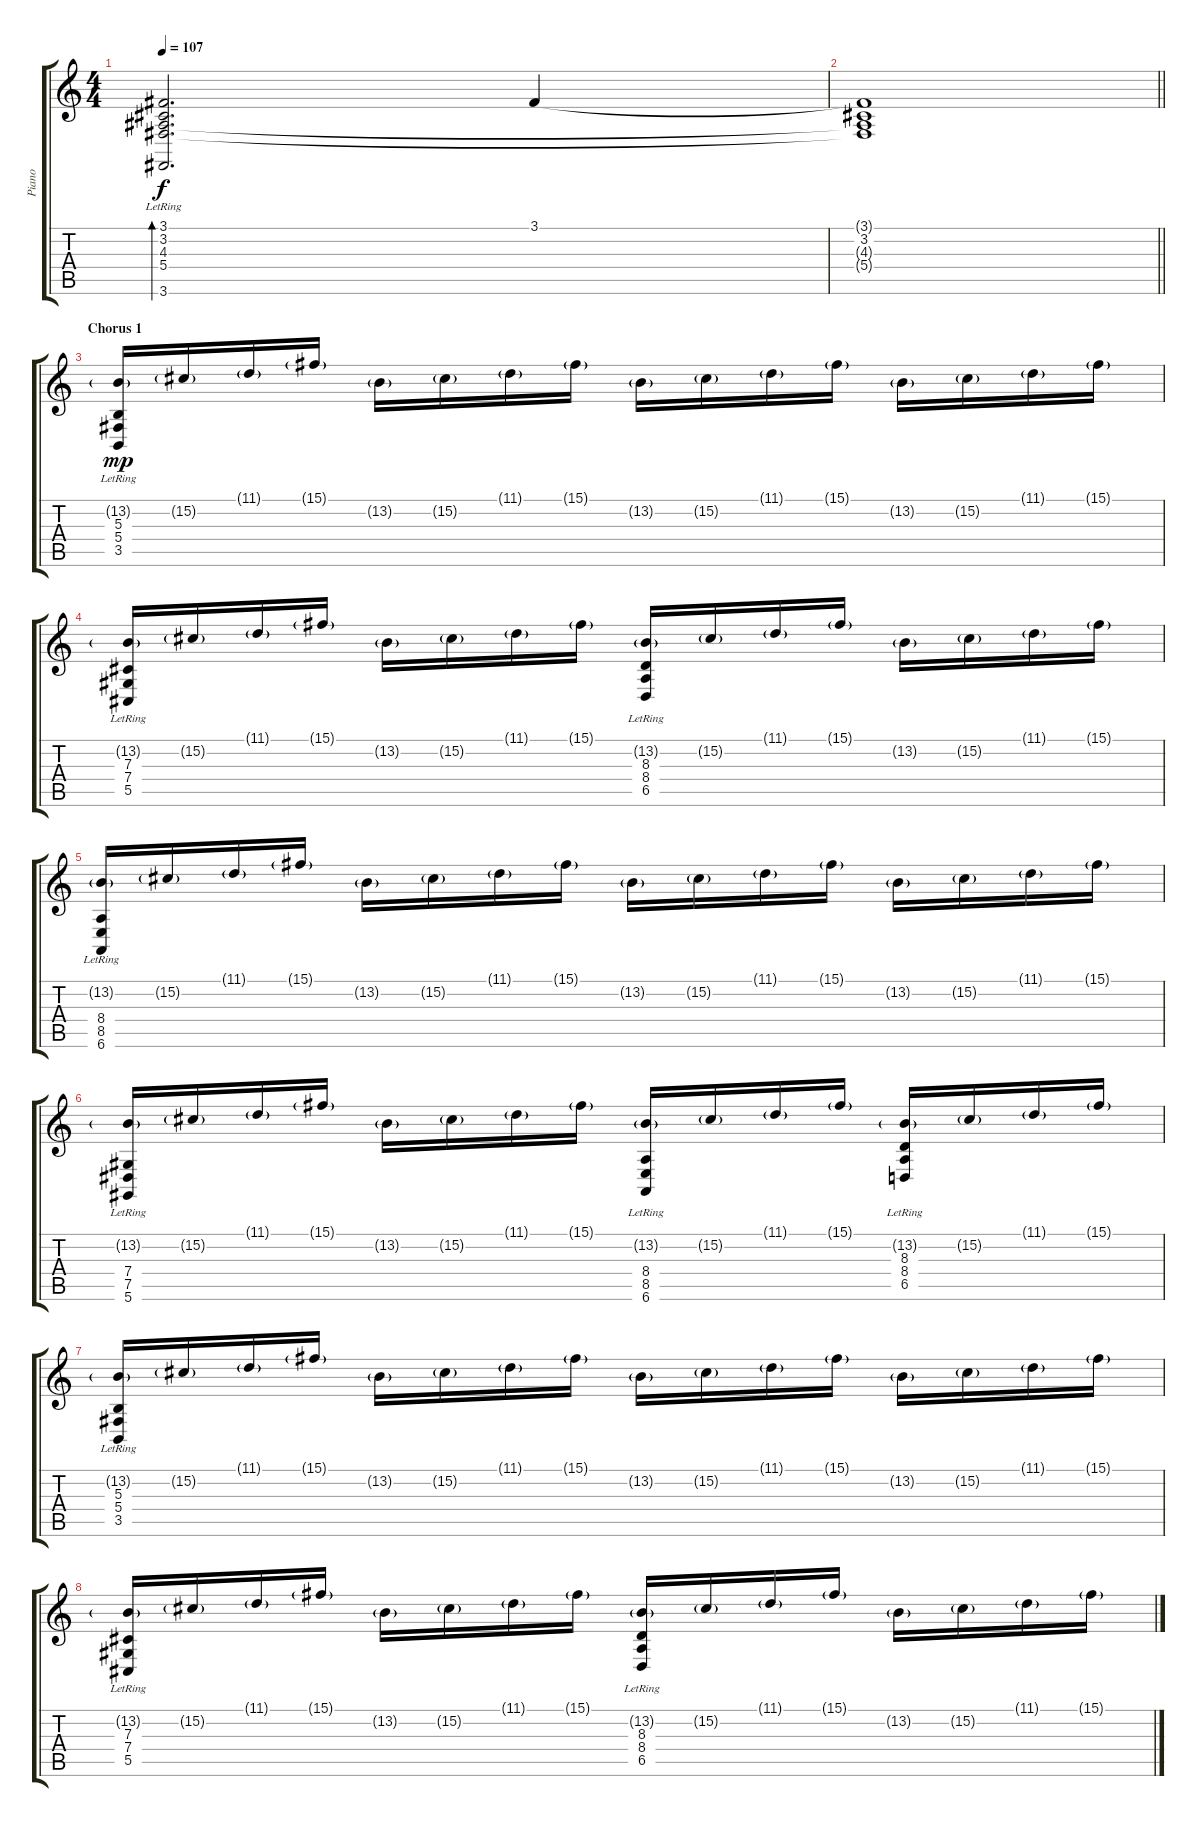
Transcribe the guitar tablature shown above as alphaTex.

\track ("Piano" "Piano") {instrument acousticgrandpiano}
\staff {score tabs}
\tuning (Eb4 Bb3 Gb3 Db3 Ab2 Eb2) {hide}
\ts (4 4)
\tempo 107
\clef g2
\ks c
(3.1 3.2 4.3 5.4 3.6{lr}).2{d bd 60 dy f} 3.1.4 |
\barLineRight lightlight
(3.1{t} 3.2 4.3{t} 5.4{t}).1 |
\section ("" "Chorus 1")
(13.2{g} 5.3{lr} 5.4{lr} 3.5{lr}).16{dy mp volume 16} 15.2{g}.16 11.1{g}.16 15.1{g}.16 13.2{g}.16 15.2{g}.16 11.1{g}.16 15.1{g}.16 13.2{g}.16 15.2{g}.16 11.1{g}.16 15.1{g}.16 13.2{g}.16 15.2{g}.16 11.1{g}.16 15.1{g}.16 |
(13.2{g} 7.3{lr} 7.4{lr} 5.5{lr}).16 15.2{g}.16 11.1{g}.16 15.1{g}.16 13.2{g}.16 15.2{g}.16 11.1{g}.16 15.1{g}.16 (13.2{g} 8.3{lr} 8.4{lr} 6.5{lr}).16 15.2{g}.16 11.1{g}.16 15.1{g}.16 13.2{g}.16 15.2{g}.16 11.1{g}.16 15.1{g}.16 |
(13.2{g} 8.4{lr} 8.5{lr} 6.6{lr}).16 15.2{g}.16 11.1{g}.16 15.1{g}.16 13.2{g}.16 15.2{g}.16 11.1{g}.16 15.1{g}.16 13.2{g}.16 15.2{g}.16 11.1{g}.16 15.1{g}.16 13.2{g}.16 15.2{g}.16 11.1{g}.16 15.1{g}.16 |
(13.2{g} 7.4{lr} 7.5{lr} 5.6{lr}).16 15.2{g}.16 11.1{g}.16 15.1{g}.16 13.2{g}.16 15.2{g}.16 11.1{g}.16 15.1{g}.16 (13.2{g} 8.4{lr} 8.5{lr} 6.6{lr}).16 15.2{g}.16 11.1{g}.16 15.1{g}.16 (13.2{g} 8.3{lr} 8.4{lr} 6.5{lr}).16 15.2{g}.16 11.1{g}.16 15.1{g}.16 |
(13.2{g} 5.3{lr} 5.4{lr} 3.5{lr}).16 15.2{g}.16 11.1{g}.16 15.1{g}.16 13.2{g}.16 15.2{g}.16 11.1{g}.16 15.1{g}.16 13.2{g}.16 15.2{g}.16 11.1{g}.16 15.1{g}.16 13.2{g}.16 15.2{g}.16 11.1{g}.16 15.1{g}.16 |
(13.2{g} 7.3{lr} 7.4{lr} 5.5{lr}).16 15.2{g}.16 11.1{g}.16 15.1{g}.16 13.2{g}.16 15.2{g}.16 11.1{g}.16 15.1{g}.16 (13.2{g} 8.3{lr} 8.4{lr} 6.5{lr}).16 15.2{g}.16 11.1{g}.16 15.1{g}.16 13.2{g}.16 15.2{g}.16 11.1{g}.16 15.1{g}.16
